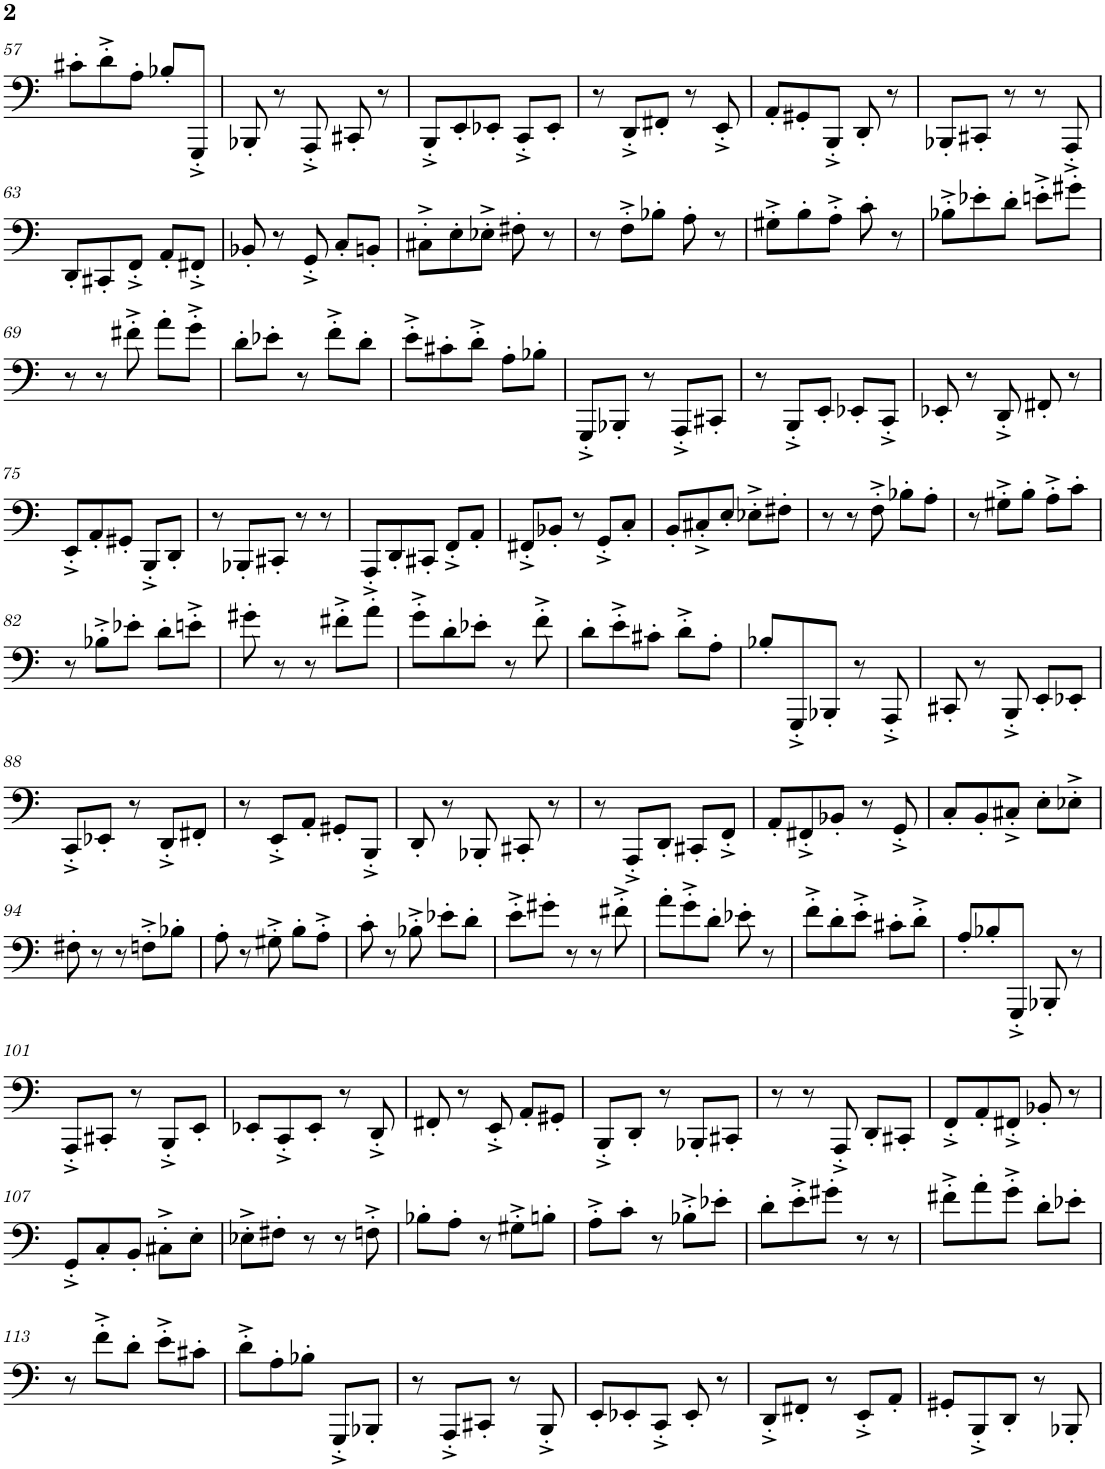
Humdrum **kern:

**kern
*part1
*staff1
*I"Saw Synthesizer
*I'Synth.
!!LO:PB:g=z
*clefF4
*k[]
*M5/8
=57
8c#X'\L
8d'^\
8A'\J
8B-X'/L
8GGG'^/J
=58
8BBB-X'/
8r
8AAA'^/
8CC#X'/
8r
=59
8BBB'^/L
8EE'/
8EE-X'/J
8CC'^/L
8EE-'/J
=60
8r
8DD'^/L
8FF#X'/J
8r
8EE'^/
=61
8AA'/L
8GG#X'/
8BBB'^/J
8DD'/
8r
=62
8BBB-X'/L
8CC#X'/J
8r
8r
8AAA'^/
!!LO:LB:g=z
=63
8DD'/L
8CC#X'/
8FF'^/J
8AA'/L
8FF#X'^/J
=64
8BB-X'/
8r
8GG'^/
8C'/L
8BBn'/J
=65
8C#X'^\L
8E'\
8E-X'^\J
8F#X'\
8r
=66
8r
8F'^\L
8B-X'\J
8A'\
8r
=67
8G#X'^\L
8B'\
8A'^\J
8c'\
8r
=68
8B-X'^\L
8e-X'\
8d'\J
8en'^\L
8g#X'\J
!!LO:LB:g=z
=69
8r
8r
8f#X'^\
8a'\L
8g'^\J
=70
8d'\L
8e-X'\J
8r
8f'^\L
8d'\J
=71
8e'^\L
8c#X'\
8d'^\J
8A'\L
8B-X'\J
=72
8GGG'^/L
8BBB-X'/J
8r
8AAA'^/L
8CC#X'/J
=73
8r
8BBB'^/L
8EE'/J
8EE-X'/L
8CC'^/J
=74
8EE-X'/
8r
8DD'^/
8FF#X'/
8r
!!LO:LB:g=z
=75
8EE'^/L
8AA'/
8GG#X'/J
8BBB'^/L
8DD'/J
=76
8r
8BBB-X'/L
8CC#X'/J
8r
8r
=77
8AAA'^/L
8DD'/
8CC#X'/J
8FF'^/L
8AA'/J
=78
8FF#X'^/L
8BB-X'/J
8r
8GG'^/L
8C'/J
=79
8BB'/L
8C#X'^/
8E'/J
8E-X'^\L
8F#X'\J
=80
8r
8r
8F'^\
8B-X'\L
8A'\J
=81
8r
8G#X'^\L
8B'\J
8A'^\L
8c'\J
!!LO:LB:g=z
=82
8r
8B-X'^\L
8e-X'\J
8d'\L
8en'^\J
=83
8g#X'\
8r
8r
8f#X'^\L
8a'\J
=84
8g'^\L
8d'\
8e-X'\J
8r
8f'^\
=85
8d'\L
8e'^\
8c#X'\J
8d'^\L
8A'\J
=86
8B-X'/L
8GGG'^/
8BBB-X'/J
8r
8AAA'^/
=87
8CC#X'/
8r
8BBB'^/
8EE'/L
8EE-X'/J
!!LO:LB:g=z
=88
8CC'^/L
8EE-X'/J
8r
8DD'^/L
8FF#X'/J
=89
8r
8EE'^/L
8AA'/J
8GG#X'/L
8BBB'^/J
=90
8DD'/
8r
8BBB-X'/
8CC#X'/
8r
=91
8r
8AAA'^/L
8DD'/J
8CC#X'/L
8FF'^/J
=92
8AA'/L
8FF#X'^/
8BB-X'/J
8r
8GG'^/
=93
8C'/L
8BB'/
8C#X'^/J
8E'\L
8E-X'^\J
!!LO:LB:g=z
=94
8F#X'\
8r
8r
8Fn'^\L
8B-X'\J
=95
8A'\
8r
8G#X'^\
8B'\L
8A'^\J
=96
8c'\
8r
8B-X'^\
8e-X'\L
8d'\J
=97
8e'^\L
8g#X'\J
8r
8r
8f#X'^\
=98
8a'\L
8g'^\
8d'\J
8e-X'\
8r
=99
8f'^\L
8d'\
8e'^\J
8c#X'\L
8d'^\J
=100
8A'/L
8B-X'/
8GGG'^/J
8BBB-X'/
8r
!!LO:LB:g=z
=101
8AAA'^/L
8CC#X'/J
8r
8BBB'^/L
8EE'/J
=102
8EE-X'/L
8CC'^/
8EE-'/J
8r
8DD'^/
=103
8FF#X'/
8r
8EE'^/
8AA'/L
8GG#X'/J
=104
8BBB'^/L
8DD'/J
8r
8BBB-X'/L
8CC#X'/J
=105
8r
8r
8AAA'^/
8DD'/L
8CC#X'/J
=106
8FF'^/L
8AA'/
8FF#X'^/J
8BB-X'/
8r
!!LO:LB:g=z
=107
8GG'^/L
8C'/
8BB'/J
8C#X'^\L
8E'\J
=108
8E-X'^\L
8F#X'\J
8r
8r
8Fn'^\
=109
8B-X'\L
8A'\J
8r
8G#X'^\L
8Bn'\J
=110
8A'^\L
8c'\J
8r
8B-X'^\L
8e-X'\J
=111
8d'\L
8e'^\
8g#X'\J
8r
8r
=112
8f#X'^\L
8a'\
8g'^\J
8d'\L
8e-X'\J
!!LO:LB:g=z
=113
8r
8f'^\L
8d'\J
8e'^\L
8c#X'\J
=114
8d'^\L
8A'\
8B-X'\J
8GGG'^/L
8BBB-X'/J
=115
8r
8AAA'^/L
8CC#X'/J
8r
8BBB'^/
=116
8EE'/L
8EE-X'/
8CC'^/J
8EE-'/
8r
=117
8DD'^/L
8FF#X'/J
8r
8EE'^/L
8AA'/J
=118
8GG#X'/L
8BBB'^/
8DD'/J
8r
8BBB-X'/
=
*-
